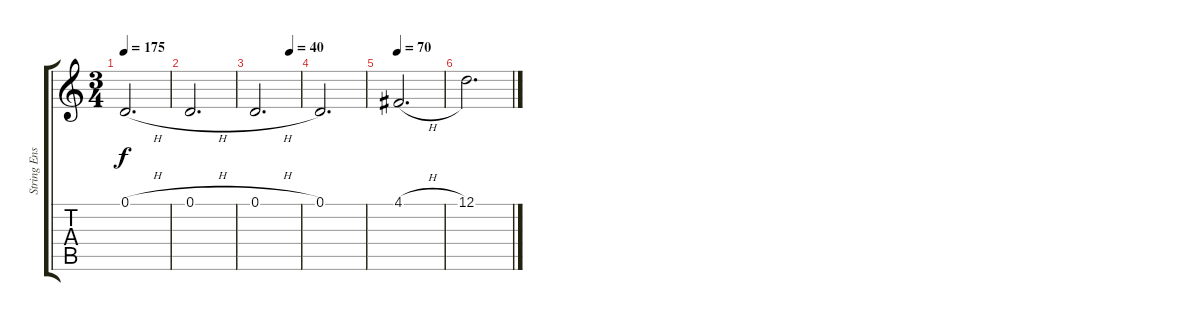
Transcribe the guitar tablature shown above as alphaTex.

\track ("String Ensemble" "String Ens") {instrument stringensemble1}
\staff {score tabs}
\tuning (D4 A3 F3 C3 G2 C2) {hide}
\ts (3 4)
\tempo 175
\clef g2
\ks c
0.1{h}.2{d dy f} |
0.1{h}.2{d} |
\tempo (40 0.7777777777777778)
0.1{h}.2{d} |
0.1.2{d} |
\tempo 70
4.1{h}.2{d} |
12.1.2{d}
